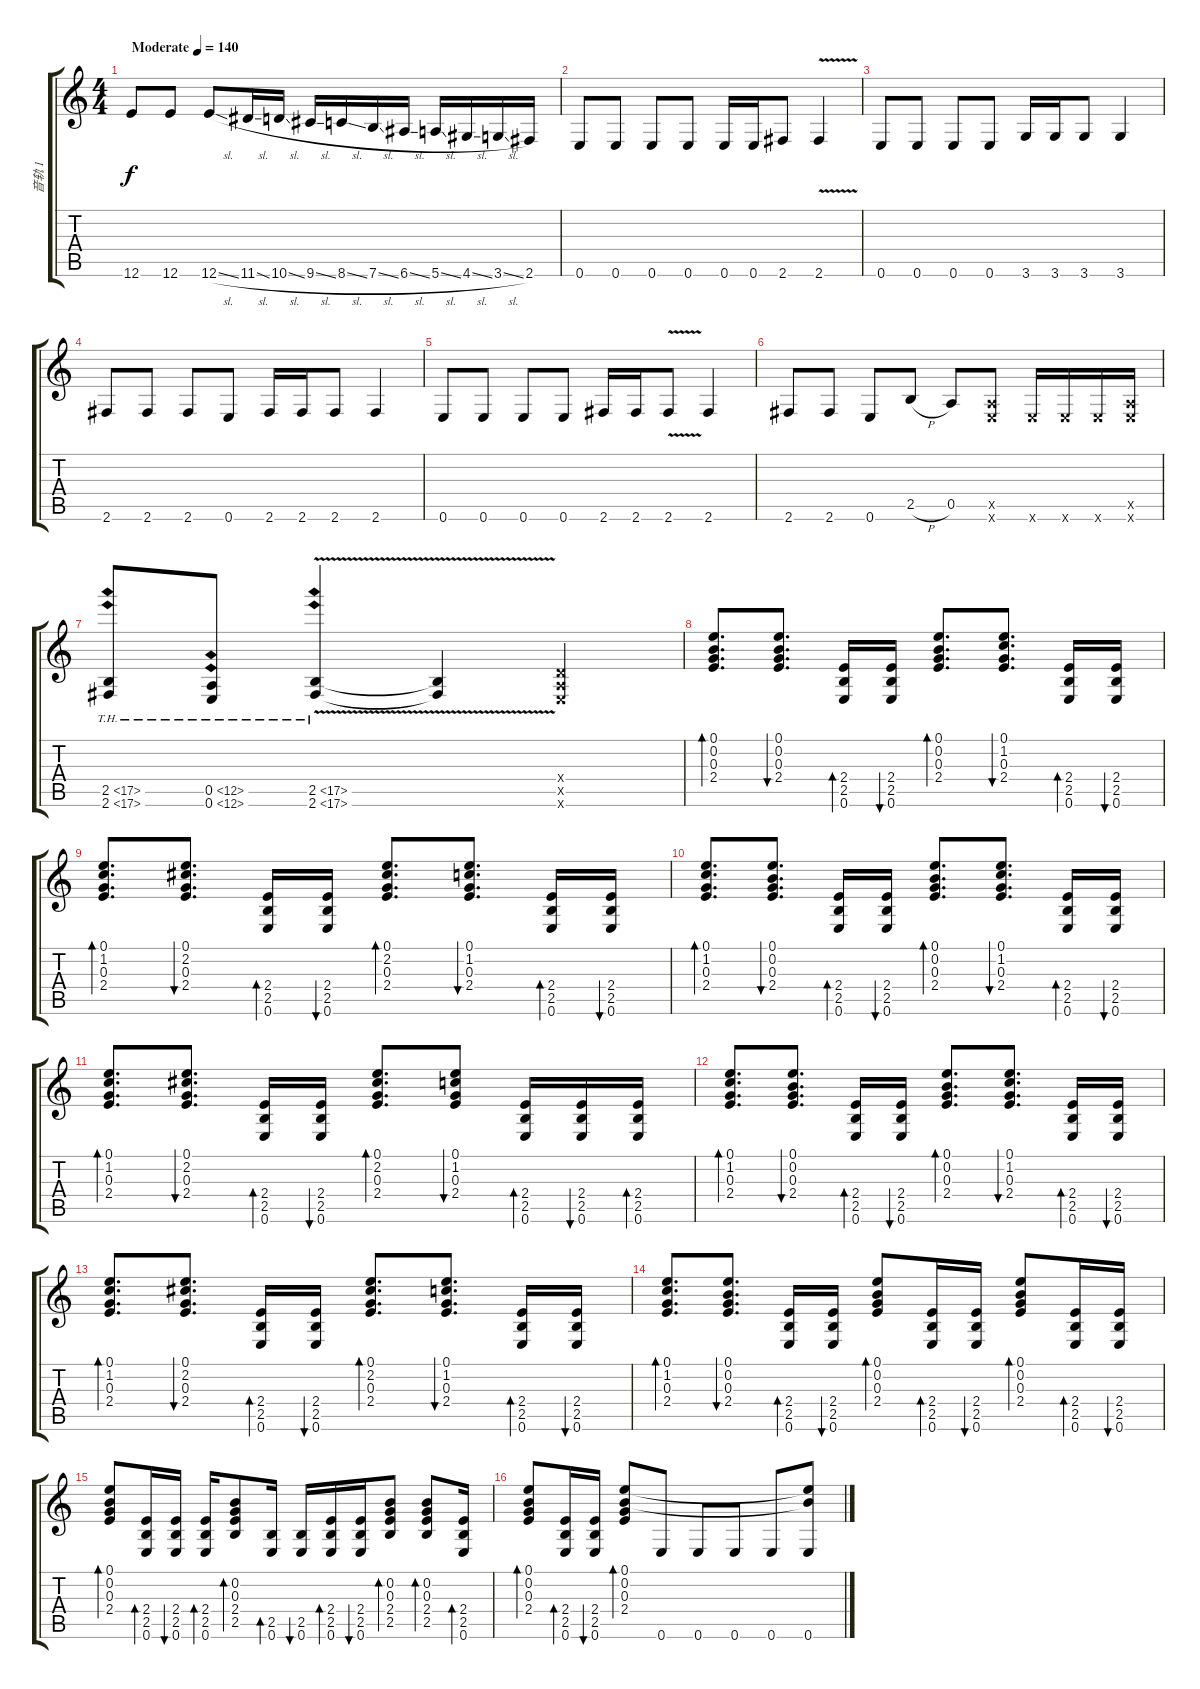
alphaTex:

\track ("音轨 1" "音轨 1") {instrument acousticguitarsteel}
\staff {score tabs}
\tuning (E4 B3 G3 D3 A2 E2) {hide}
\ts (4 4)
\tempo (140 "Moderate")
\clef g2
\ks c
12.6.8{dy f instrument acousticguitarsteel} 12.6.8 12.6{sl}.8 11.6{sl}.16 10.6{sl}.16 9.6{sl}.16 8.6{sl}.16 7.6{sl}.16 6.6{sl}.16 5.6{sl}.16 4.6{sl}.16 3.6{sl}.16 2.6.16 |
0.6.8 0.6.8 0.6.8 0.6.8 0.6.16 0.6.16 2.6.8{beam Up} 2.6{v}.4 |
0.6.8 0.6.8 0.6.8 0.6.8 3.6.16 3.6.16 3.6.8 3.6.4 |
2.6.8 2.6.8 2.6.8 0.6.8 2.6.16 2.6.16 2.6.8 2.6.4 |
0.6.8 0.6.8 0.6.8 0.6.8 2.6.16 2.6.16{beam Up} 2.6{v}.8 2.6.4 |
2.6.8 2.6.8 0.6.8 2.5{h}.8 0.5.8 (0.5{x} 0.6{x}).8 0.6{x}.16 0.6{x}.16 0.6{x}.16 (0.5{x} 0.6{x}).16 |
(2.5{th 15} 2.6{th 15}).8 (0.5{th 12} 0.6{th 12}).8 (2.5{th 15 v} 2.6{th 15 v}).4 (2.5{t} 2.6{t}).4 (0.4{x} 0.5{x} 0.6{x}).4 |
(0.1 0.2 0.3 2.4).8{d bd 240} (0.1 0.2 0.3 2.4).8{d bu 240} (2.4 2.5 0.6).16{bd 60} (2.4 2.5 0.6).16{bu 60} (0.1 0.2 0.3 2.4).8{d bd 240} (0.1 1.2 0.3 2.4).8{d bu 240} (2.4 2.5 0.6).16{bd 60} (2.4 2.5 0.6).16{bu 60} |
(0.1 1.2 0.3 2.4).8{d bd 240} (0.1 2.2 0.3 2.4).8{d bu 240} (2.4 2.5 0.6).16{bd 60} (2.4 2.5 0.6).16{bu 60} (0.1 2.2 0.3 2.4).8{d bd 240} (0.1 1.2 0.3 2.4).8{d bu 240} (2.4 2.5 0.6).16{bd 60} (2.4 2.5 0.6).16{bu 60} |
(0.1 1.2 0.3 2.4).8{d bd 240} (0.1 0.2 0.3 2.4).8{d bu 240} (2.4 2.5 0.6).16{bd 60} (2.4 2.5 0.6).16{bu 60} (0.1 0.2 0.3 2.4).8{d bd 240} (0.1 1.2 0.3 2.4).8{d bu 240} (2.4 2.5 0.6).16{bd 60} (2.4 2.5 0.6).16{bu 60} |
(0.1 1.2 0.3 2.4).8{d bd 240} (0.1 2.2 0.3 2.4).8{d bu 240} (2.4 2.5 0.6).16{bd 60} (2.4 2.5 0.6).16{bu 60} (0.1 2.2 0.3 2.4).8{d bd 240} (0.1 1.2 0.3 2.4).8{bu 240} (2.4 2.5 0.6).16{bd 60} (2.4 2.5 0.6).16{bu 60} (2.4 2.5 0.6).16{bd 60} |
(0.1 1.2 0.3 2.4).8{d bd 240} (0.1 0.2 0.3 2.4).8{d bu 240} (2.4 2.5 0.6).16{bd 60} (2.4 2.5 0.6).16{bu 60} (0.1 0.2 0.3 2.4).8{d bd 240} (0.1 1.2 0.3 2.4).8{d bu 240} (2.4 2.5 0.6).16{bd 60} (2.4 2.5 0.6).16{bu 60} |
(0.1 1.2 0.3 2.4).8{d bd 240} (0.1 2.2 0.3 2.4).8{d bu 240} (2.4 2.5 0.6).16{bd 60} (2.4 2.5 0.6).16{bu 60} (0.1 2.2 0.3 2.4).8{d bd 240} (0.1 1.2 0.3 2.4).8{d bu 240} (2.4 2.5 0.6).16{bd 60} (2.4 2.5 0.6).16{bu 60} |
(0.1 1.2 0.3 2.4).8{d bd 240} (0.1 0.2 0.3 2.4).8{d bu 240} (2.4 2.5 0.6).16{bd 60} (2.4 2.5 0.6).16{bu 60} (0.1 0.2 0.3 2.4).8{bd 60} (2.4 2.5 0.6).16{bd 60} (2.4 2.5 0.6).16{bu 60} (0.1 0.2 0.3 2.4).8{bd 60} (2.4 2.5 0.6).16{bd 60} (2.4 2.5 0.6).16{bu 60} |
(0.1 0.2 0.3 2.4).8{bd 60} (2.4 2.5 0.6).16{bd 60} (2.4 2.5 0.6).16{bu 60} (2.4 2.5 0.6).16{bd 60} (0.2 0.3 2.4 2.5).8{bd 60} (2.5 0.6).16{bd 60} (2.5 0.6).16{bu 60} (2.4 2.5 0.6).16{bd 60} (2.4 2.5 0.6).16{bu 60} (0.2 0.3 2.4 2.5).8{bd 60} (0.2 0.3 2.4 2.5).8{bd 60} (2.4 2.5 0.6).16{bd 60} |
(0.1 0.2 0.3 2.4).8{bd 60} (2.4 2.5 0.6).16{bd 60} (2.4 2.5 0.6).16{bu 60} (0.1 0.2 0.3 2.4).8{bd 60} 0.6.8 0.6.8 0.6.8 0.6.8 (0.1{t} 0.2{t} 0.6).8
